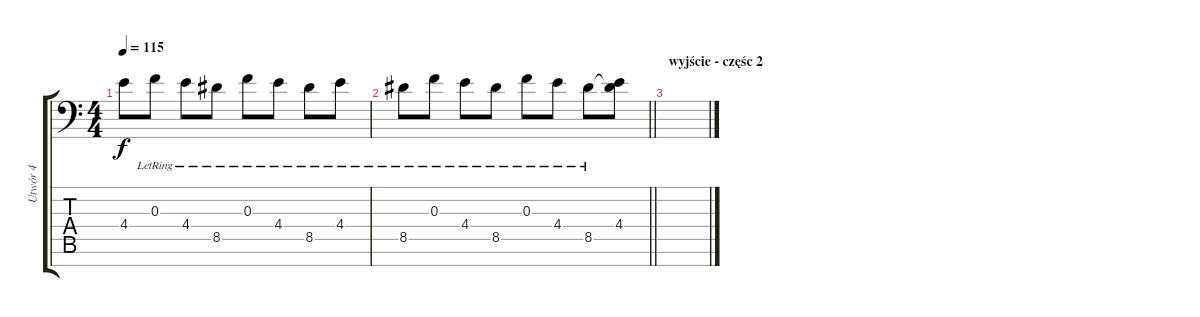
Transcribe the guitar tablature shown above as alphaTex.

\track ("Utwór 4" "Utwór 4") {instrument overdrivenguitar}
\staff {score tabs}
\tuning (D4 A3 F3 C3 G2 D2 A1) {hide}
\ts (4 4)
\tempo 115
\clef f4
\ks c
4.4{t}.8{dy f} 0.3{lr}.8 4.4{lr}.8 8.5{lr}.8 0.3{lr}.8 4.4{lr}.8 8.5{lr}.8 4.4{lr}.8 |
\barLineRight lightlight
8.5{lr}.8 0.3{lr}.8 4.4{lr}.8 8.5{lr}.8 0.3{lr}.8 4.4{lr}.8 8.5{lr}.8 (4.4 8.5{t}).8 |
\section ("" "wyjście - częśc 2")
